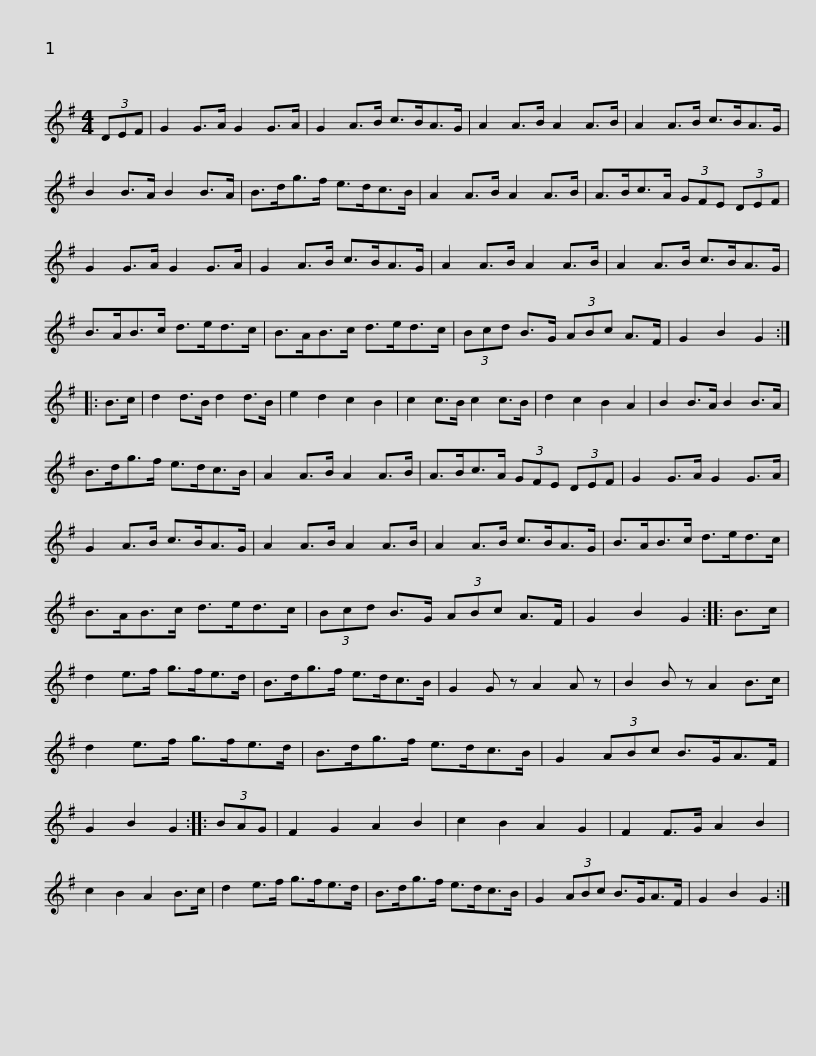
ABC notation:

X:1
L:1/8
M:4/4
I:linebreak $
K:G
V:1 treble
V:1
 (3DEF | G2 G>A G2 G>A | G2 A>B c>BA>G | A2 A>B A2 A>B | A2 A>B c>BA>G | %5
 B2 B>A B2 B>A |$ B>dg>f e>dc>B | A2 A>B A2 A>B | A>Bc>A (3GFE (3DEF | G2 G>A G2 G>A | %10
 G2 A>B c>BA>G |$ A2 A>B A2 A>B | A2 A>B c>BA>G | B>AB>c d>ed>c | B>AB>c d>ed>c | %15
 (3Bcd B>G (3ABc A>F |$ G2 B2 G2 :: B>c | d2 d>B d2 d>B | e2 d2 c2 B2 | %20
 c2 c>B c2 c>B | d2 c2 B2 A2 | B2 B>A B2 B>A |$ B>dg>f e>dc>B | A2 A>B A2 A>B | %25
 A>Bc>A (3GFE (3DEF | G2 G>A G2 G>A | G2 A>B c>BA>G |$ A2 A>B A2 A>B | A2 A>B c>BA>G | %30
 B>AB>c d>ed>c | B>AB>c d>ed>c | (3Bcd B>G (3ABc A>F |$ G2 B2 G2 :: B>c | %35
 d2 e>f g>fe>d | B>dg>f e>dc>B | G2 G z A2 A z | B2 B z A2 B>c |$ d2 e>f g>fe>d | %40
 B>dg>f e>dc>B | G2 (3ABc B>GA>F | G2 B2 G2 :: (3BAG | F2 G2 A2 B2 | %45
 c2 B2 A2 G2 |$ F2 F>G A2 B2 | c2 B2 A2 B>c | d2 e>f g>fe>d | B>dg>f e>dc>B | %50
 G2 (3ABc B>GA>F | G2 B2 G2 :| %52
